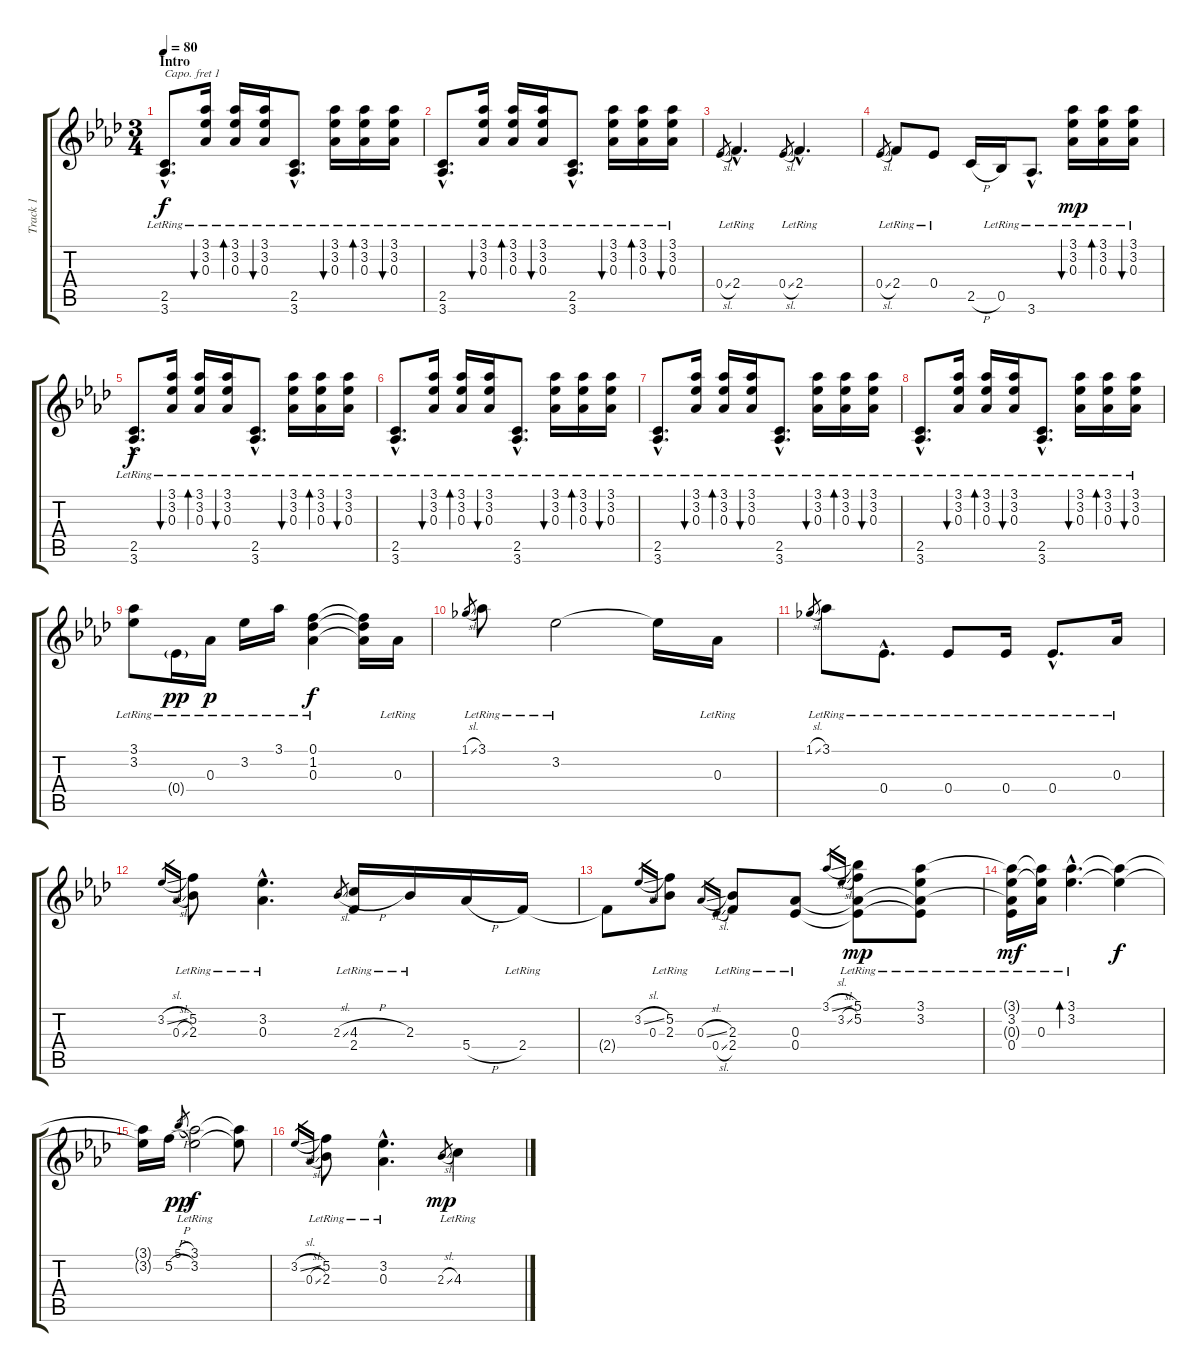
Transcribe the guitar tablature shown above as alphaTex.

\track ("Track 1" "Track 1") {instrument acousticguitarsteel}
\staff {score tabs}
\capo 1
\tuning (E4 B3 G3 D3 A2 E2) {hide}
\ts (3 4)
\section ("" "Intro")
\tempo 80
\clef g2
\ks ab
(2.5{hac lr} 3.6{hac lr}).8{d dy f instrument acousticguitarsteel} (3.1{lr} 3.2{lr} 0.3{lr}).16{bu 60} (3.1{lr} 3.2{lr} 0.3{lr}).16{bd 60} (3.1{lr} 3.2{lr} 0.3{lr}).16{bu 60} (2.5{hac lr} 3.6{hac lr}).8{d} (3.1{lr} 3.2{lr} 0.3{lr}).16{bu 60} (3.1{lr} 3.2{lr} 0.3{lr}).16{bd 60} (3.1{lr} 3.2{lr} 0.3{lr}).16{bu 60} |
(2.5{hac lr} 3.6{hac lr}).8{d} (3.1{lr} 3.2{lr} 0.3{lr}).16{bu 60} (3.1{lr} 3.2{lr} 0.3{lr}).16{bd 60} (3.1{lr} 3.2{lr} 0.3{lr}).16{bu 60} (2.5{hac lr} 3.6{hac lr}).8{d} (3.1{lr} 3.2{lr} 0.3{lr}).16{bu 60} (3.1{lr} 3.2{lr} 0.3{lr}).16{bd 60} (3.1{lr} 3.2{lr} 0.3{lr}).16{bu 60} |
0.4{sl}.8{gr} 2.4{hac lr}.4{d} 0.4{sl}.8{gr} 2.4{hac lr}.4{d} |
0.4{sl}.8{gr} 2.4{lr}.8 0.4{lr}.8 2.5{h}.16 0.5{lr}.16 3.6{hac lr}.8{d} (3.1{lr} 3.2{lr} 0.3{lr}).16{bu 60 dy mp} (3.1{lr} 3.2{lr} 0.3{lr}).16{bd 60} (3.1{lr} 3.2{lr} 0.3{lr}).16{bu 60} |
(2.5{hac lr} 3.6{hac lr}).8{d dy f} (3.1{lr} 3.2{lr} 0.3{lr}).16{bu 60} (3.1{lr} 3.2{lr} 0.3{lr}).16{bd 60} (3.1{lr} 3.2{lr} 0.3{lr}).16{bu 60} (2.5{hac lr} 3.6{hac lr}).8{d} (3.1{lr} 3.2{lr} 0.3{lr}).16{bu 60} (3.1{lr} 3.2{lr} 0.3{lr}).16{bd 60} (3.1{lr} 3.2{lr} 0.3{lr}).16{bu 60} |
(2.5{hac lr} 3.6{hac lr}).8{d} (3.1{lr} 3.2{lr} 0.3{lr}).16{bu 60} (3.1{lr} 3.2{lr} 0.3{lr}).16{bd 60} (3.1{lr} 3.2{lr} 0.3{lr}).16{bu 60} (2.5{hac lr} 3.6{hac lr}).8{d} (3.1{lr} 3.2{lr} 0.3{lr}).16{bu 60} (3.1{lr} 3.2{lr} 0.3{lr}).16{bd 60} (3.1{lr} 3.2{lr} 0.3{lr}).16{bu 60} |
(2.5{hac lr} 3.6{hac lr}).8{d} (3.1{lr} 3.2{lr} 0.3{lr}).16{bu 60} (3.1{lr} 3.2{lr} 0.3{lr}).16{bd 60} (3.1{lr} 3.2{lr} 0.3{lr}).16{bu 60} (2.5{hac lr} 3.6{hac lr}).8{d} (3.1{lr} 3.2{lr} 0.3{lr}).16{bu 60} (3.1{lr} 3.2{lr} 0.3{lr}).16{bd 60} (3.1{lr} 3.2{lr} 0.3{lr}).16{bu 60} |
(2.5{hac lr} 3.6{hac lr}).8{d} (3.1{lr} 3.2{lr} 0.3{lr}).16{bu 60} (3.1{lr} 3.2{lr} 0.3{lr}).16{bd 60} (3.1{lr} 3.2{lr} 0.3{lr}).16{bu 60} (2.5{hac lr} 3.6{hac lr}).8{d} (3.1{lr} 3.2{lr} 0.3{lr}).16{bu 60} (3.1{lr} 3.2{lr} 0.3{lr}).16{bd 60} (3.1{lr} 3.2{lr} 0.3{lr}).16{bu 60} |
(3.1{lr} 3.2{lr}).8 0.4{g lr}.16{dy pp} 0.3{lr}.16{dy p} 3.2{lr}.16 3.1{lr}.16 (0.1{lr} 1.2{lr} 0.3{lr}).4{dy f} (0.1{t} 1.2{t} 0.3{t}).16 0.3{lr}.16 |
1.1{sl}.8{gr} 3.1{lr}.8 3.2{lr}.2 3.2{t}.16 0.3{lr}.16 |
1.1{sl}.8{gr} 3.1{lr}.8 0.4{hac lr}.8{d} 0.4{lr}.8 0.4{lr}.16 0.4{hac lr}.8{d} 0.3{lr}.16 |
3.2{sl}.16{gr} 0.3{sl}.16{gr} (5.2{lr} 2.3{lr}).8 (3.2{hac lr} 0.3{hac lr}).4{d} 2.3{sl}.8{gr} (4.3{h} 2.4{lr}).16 2.3{lr}.16 5.4{h}.16 2.4{lr}.16 |
2.4{t}.8 3.2{sl}.16{gr} 0.3.16{gr} (5.2{lr} 2.3{lr}).8 0.3{sl}.16{gr} 0.4{sl}.16{gr} (2.3{lr} 2.4{lr}).8 (0.3{lr} 0.4{lr}).8 3.1{sl}.16{gr} 3.2{sl}.16{gr} (5.1{lr} 5.2{lr} 0.3{t} 0.4{t}).8{dy mp} (3.1{lr} 3.2{lr} 0.3{t} 0.4{t}).8 |
(3.1{t} 3.2{lr} 0.3{t} 0.4{lr}).16{dy mf} (3.1{t} 3.2{t} 0.3{lr}).16 (3.1{hac lr} 3.2{hac lr}).4{d bd 240} (3.1{t} 3.2{t}).4{dy f} |
(3.1{t} 3.2{t}).16 5.2{h}.16 5.1{h}.8{gr dy pp} (3.1{lr} 3.2{lr}).2{dy f} (3.1{t} 3.2{t}).8 |
3.2{sl}.16{gr} 0.3{sl}.16{gr} (5.2{lr} 2.3{lr}).8 (3.2{hac lr} 0.3{hac lr}).4{d} 2.3{sl}.8{gr dy mp} 4.3{lr}.4
